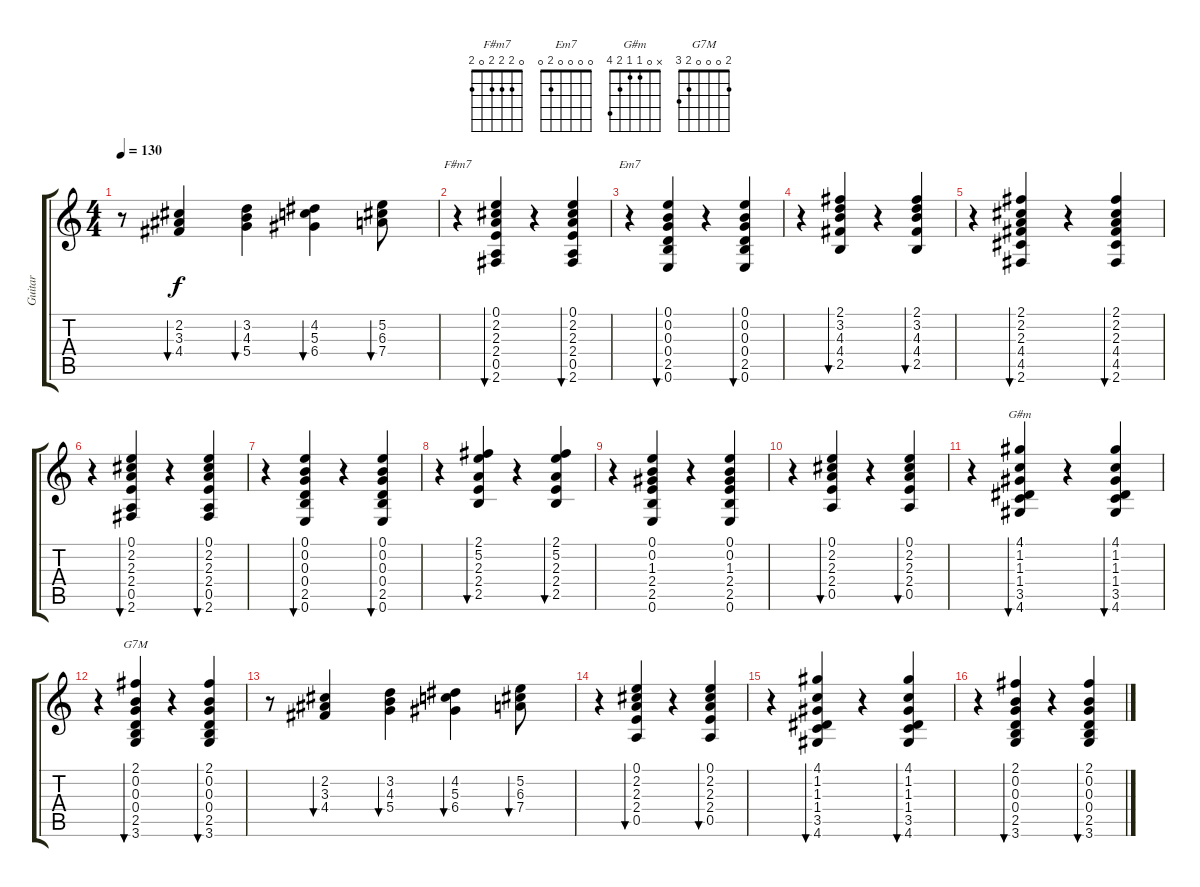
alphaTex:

\track ("Guitar" "Guitar") {instrument electricguitarmuted}
\staff {score tabs}
\tuning (E4 B3 G3 D3 A2 E2) {hide}
\chord ("F#m7" 0 2 2 2 0 2)
\chord ("Em7" 0 0 0 0 2 0)
\chord ("G#m" x 0 1 1 2 4)
\chord ("G7M" 2 0 0 0 2 3)
\ts (4 4)
\tempo 130
\clef g2
\ks c
r.8{dy f} (2.2 3.3 4.4).4{bu 60} (3.2 4.3 5.4).4{bu 60} (4.2 5.3 6.4).4{bu 60} (5.2 6.3 7.4).8{bu 60} |
r.4{ch "F#m7"} (0.1 2.2 2.3 2.4 0.5 2.6).4{bu 60} r.4 (0.1 2.2 2.3 2.4 0.5 2.6).4{bu 60} |
r.4{ch "Em7"} (0.1 0.2 0.3 0.4 2.5 0.6).4{bu 60} r.4 (0.1 0.2 0.3 0.4 2.5 0.6).4{bu 60} |
r.4 (2.1 3.2 4.3 4.4 2.5).4{bu 60} r.4 (2.1 3.2 4.3 4.4 2.5).4{bu 60} |
r.4 (2.1 2.2 2.3 4.4 4.5 2.6).4{bu 60} r.4 (2.1 2.2 2.3 4.4 4.5 2.6).4{bu 60} |
r.4 (0.1 2.2 2.3 2.4 0.5 2.6).4{bu 60} r.4 (0.1 2.2 2.3 2.4 0.5 2.6).4{bu 60} |
r.4 (0.1 0.2 0.3 0.4 2.5 0.6).4{bu 60} r.4 (0.1 0.2 0.3 0.4 2.5 0.6).4{bu 60} |
r.4 (2.1 5.2 2.3 2.4 2.5).4{bu 60} r.4 (2.1 5.2 2.3 2.4 2.5).4{bu 60} |
r.4 (0.1 0.2 1.3 2.4 2.5 0.6).4 r.4 (0.1 0.2 1.3 2.4 2.5 0.6).4 |
r.4 (0.1 2.2 2.3 2.4 0.5).4{bu 60} r.4 (0.1 2.2 2.3 2.4 0.5).4{bu 60} |
r.4 (4.1 1.2 1.3 1.4 3.5 4.6).4{bu 60 ch "G#m"} r.4 (4.1 1.2 1.3 1.4 3.5 4.6).4{bu 60} |
r.4 (2.1 0.2 0.3 0.4 2.5 3.6).4{bu 60 ch "G7M"} r.4 (2.1 0.2 0.3 0.4 2.5 3.6).4{bu 60} |
r.8 (2.2 3.3 4.4).4{bu 60} (3.2 4.3 5.4).4{bu 60} (4.2 5.3 6.4).4{bu 60} (5.2 6.3 7.4).8{bu 60} |
r.4 (0.1 2.2 2.3 2.4 0.5).4{bu 60} r.4 (0.1 2.2 2.3 2.4 0.5).4{bu 60} |
r.4 (4.1 1.2 1.3 1.4 3.5 4.6).4{bu 60} r.4 (4.1 1.2 1.3 1.4 3.5 4.6).4{bu 60} |
r.4 (2.1 0.2 0.3 0.4 2.5 3.6).4{bu 60} r.4 (2.1 0.2 0.3 0.4 2.5 3.6).4{bu 60}
